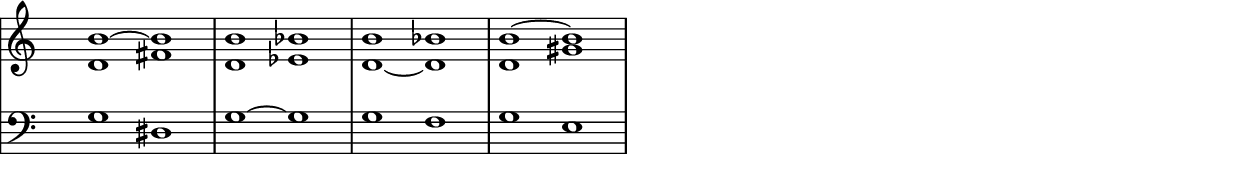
%
% $Id: chrom-mediants-maj.ly 77 2009-06-29 20:47:13Z nicb $
%

\version "2.10.33"

\include "_setup.ly"

Pianorh = \context Voice = Pianorh  {
	\set Staff.midiInstrument = "acoustic grand"
	\key c \major
	\clef treble
  \time 2/1
	<d' b'~>1 <fis' b'>1 | <d' b'>1 <es' bes'>1 | <d'~ b'>1 <d' bes'>1 | <d' b'~>1 <gis' b'>1
}
Pianolh = \context Voice = Pianolh  {
	\set Staff.midiInstrument = "acoustic grand"
	\key c \major
	\clef bass
  \time 2/1
	g1 dis1 | g1~ g1 | g1 f1 | g1 e1
}
\new Score \with {
  \override TimeSignature #'transparent = ##t
}
 << 
	 \new PianoStaff <<
 		\Pianorh
		\Pianolh
 >> 
	>>
	\midi { }
